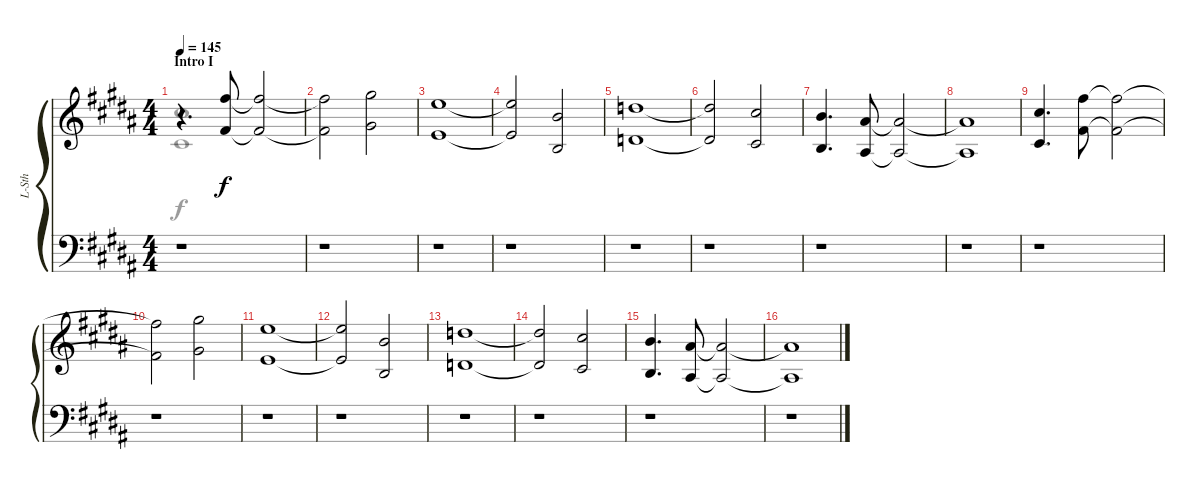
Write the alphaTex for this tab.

\defaultSystemsLayout 4
\bracketExtendMode groupsimilarinstruments
\otherSystemsTrackNameOrientation horizontal
\track ("Pads / Strings" "L-Sth") {multiBarRest instrument lead7fifths}
\staff {score}
\tuning (E4 B3 G3 D3 A2 E2)
\voice
\ts (4 4)
\section ("" "Intro I")
\tempo 145
\clef g2
\ks b
r.4{d dy f instrument lead7fifths} (16.4{acc #} 14.1{acc #}).8 (16.4{t acc #} 14.1{t acc #}).2 |
(16.4{t acc #} 14.1{t acc #}).2 (18.4{acc #} 16.1{acc #}).2 |
(14.4{acc forcenatural} 12.1{acc forcenatural}).1 |
(14.4{t acc forcenatural} 12.1{t acc forcenatural}).2 (14.5{acc forcenatural} 12.2{acc forcenatural}).2 |
(12.4{acc forcenatural} 10.1{acc forcenatural}).1 |
(12.4{t acc forcenatural} 10.1{t acc forcenatural}).2 (11.4{acc #} 9.1{acc #}).2 |
(9.4{acc forcenatural} 7.1{acc forcenatural}).4{d} (8.4{acc #} 6.1{acc #}).8 (8.4{t acc #} 6.1{t acc #}).2 |
(8.4{t acc #} 6.1{t acc #}).1 |
(11.4{acc #} 9.1{acc #}).4{d} (16.4{acc #} 14.1{acc #}).8 (16.4{t acc #} 14.1{t acc #}).2 |
(16.4{t acc #} 14.1{t acc #}).2 (18.4{acc #} 16.1{acc #}).2 |
(14.4{acc forcenatural} 12.1{acc forcenatural}).1 |
(14.4{t acc forcenatural} 12.1{t acc forcenatural}).2 (14.5{acc forcenatural} 12.2{acc forcenatural}).2 |
(12.4{acc forcenatural} 10.1{acc forcenatural}).1 |
(12.4{t acc forcenatural} 10.1{t acc forcenatural}).2 (11.4{acc #} 9.1{acc #}).2 |
(9.4{acc forcenatural} 7.1{acc forcenatural}).4{d} (8.4{acc #} 6.1{acc #}).8 (8.4{t acc #} 6.1{t acc #}).2 |
(8.4{t acc #} 6.1{t acc #}).1
\voice
\clef g2
\ottava regular
\simile none
\ks b
(11.4{acc #} 9.1{acc #}).1{dy f} |
|
|
|
|
|
|
|
|
|
|
|
|
|
|
\staff {score}
\tuning (E4 B3 G3 D3 A2 E2)
\clef f4
\ottava regular
\simile none
\ks b
r.1{dy f} |
r.1 |
r.1 |
r.1 |
r.1 |
r.1 |
r.1 |
r.1 |
r.1 |
r.1 |
r.1 |
r.1 |
r.1 |
r.1 |
r.1 |
r.1
